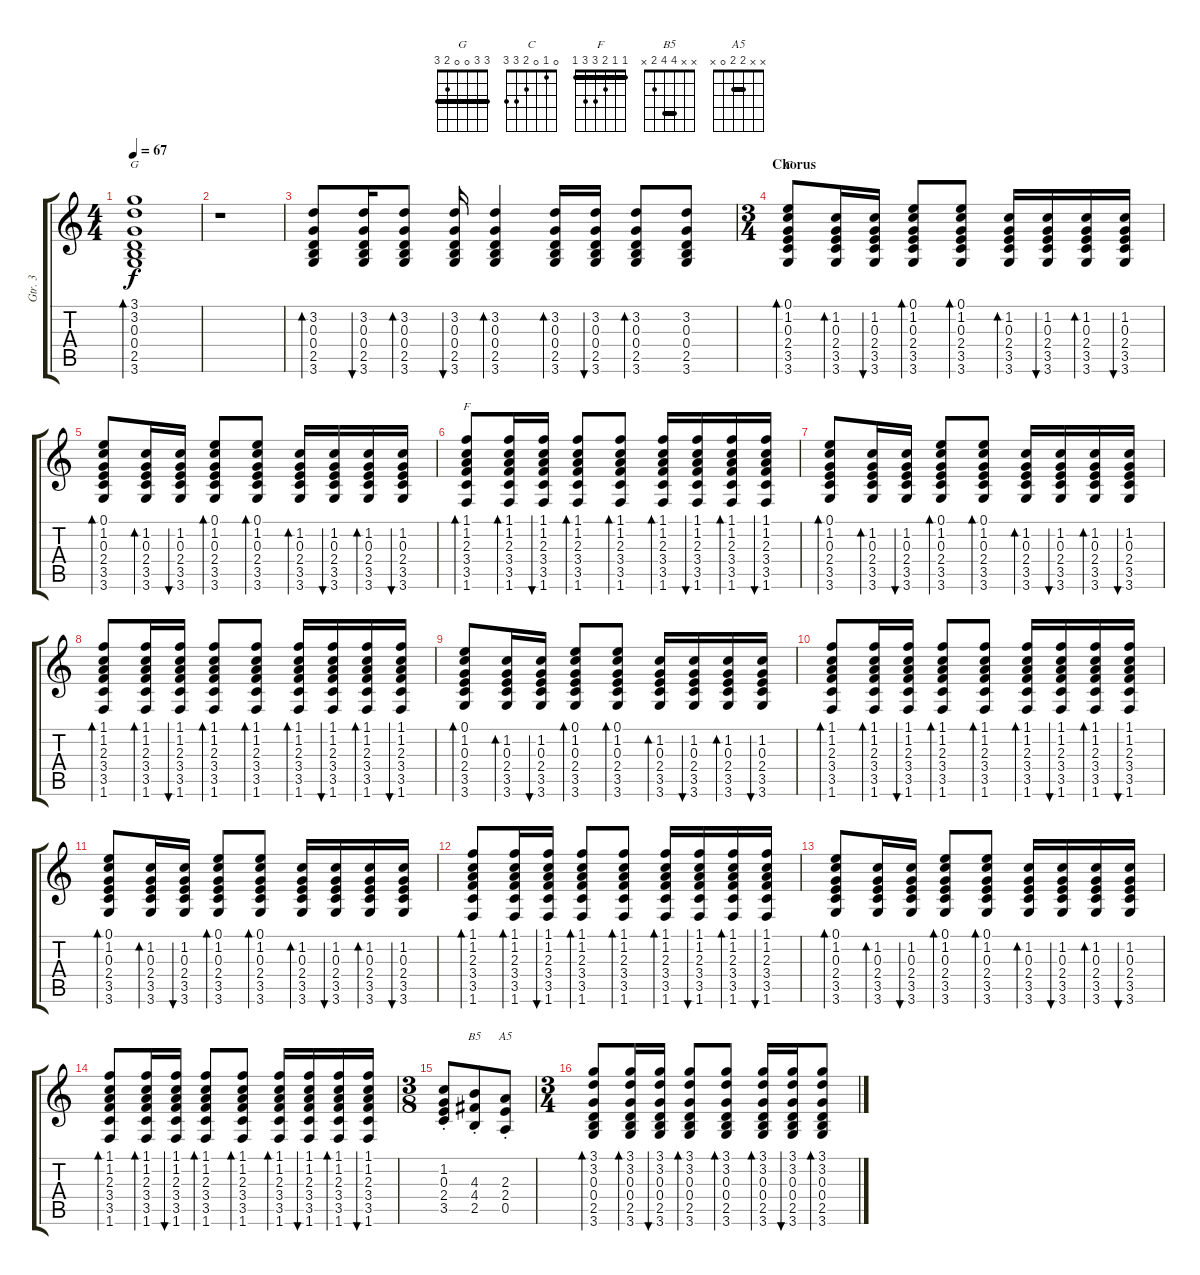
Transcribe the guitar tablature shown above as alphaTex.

\track ("Gtr. 3" "Gtr. 3") {instrument acousticguitarsteel}
\staff {score tabs}
\tuning (E4 B3 G3 D3 A2 E2) {hide}
\chord ("G" 3 3 0 0 2 3) {barre 3}
\chord ("C" 0 1 0 2 3 3)
\chord ("F" 1 1 2 3 3 1) {barre 1}
\chord ("B5" x x 4 4 2 x) {barre 4}
\chord ("A5" x x 2 2 0 x) {barre 2}
\ts (4 4)
\tempo 67
\clef g2
\ks c
(3.1 3.2 0.3 0.4 2.5 3.6).1{bd 240 ch "G" dy f} |
r.1 |
(3.2 0.3 0.4 2.5 3.6).8{bd 240} (3.2 0.3 0.4 2.5 3.6).16{bu 30} (3.2 0.3 0.4 2.5 3.6).8{bd 30} (3.2 0.3 0.4 2.5 3.6).16{bu 30} (3.2 0.3 0.4 2.5 3.6).4{bd 30} (3.2 0.3 0.4 2.5 3.6).16{bd 30} (3.2 0.3 0.4 2.5 3.6).16{bu 30} (3.2 0.3 0.4 2.5 3.6).8{bd 30} (3.2 0.3 0.4 2.5 3.6).8 |
\ts (3 4)
\section ("" "Chorus")
(0.1 1.2 0.3 2.4 3.5 3.6).8{bd 240 ch "C"} (1.2 0.3 2.4 3.5 3.6).16{bd 30} (1.2 0.3 2.4 3.5 3.6).16{bu 30} (0.1 1.2 0.3 2.4 3.5 3.6).8{bd 60} (0.1 1.2 0.3 2.4 3.5 3.6).8{bd 60} (1.2 0.3 2.4 3.5 3.6).16{bd 30} (1.2 0.3 2.4 3.5 3.6).16{bu 30} (1.2 0.3 2.4 3.5 3.6).16{bd 30} (1.2 0.3 2.4 3.5 3.6).16{bu 30} |
(0.1 1.2 0.3 2.4 3.5 3.6).8{bd 60} (1.2 0.3 2.4 3.5 3.6).16{bd 30} (1.2 0.3 2.4 3.5 3.6).16{bu 30} (0.1 1.2 0.3 2.4 3.5 3.6).8{bd 60} (0.1 1.2 0.3 2.4 3.5 3.6).8{bd 60} (1.2 0.3 2.4 3.5 3.6).16{bd 30} (1.2 0.3 2.4 3.5 3.6).16{bu 30} (1.2 0.3 2.4 3.5 3.6).16{bd 30} (1.2 0.3 2.4 3.5 3.6).16{bu 30} |
(1.1 1.2 2.3 3.4 3.5 1.6).8{bd 60 ch "F"} (1.1 1.2 2.3 3.4 3.5 1.6).16{bd 30} (1.1 1.2 2.3 3.4 3.5 1.6).16{bu 30} (1.1 1.2 2.3 3.4 3.5 1.6).8{bd 60} (1.1 1.2 2.3 3.4 3.5 1.6).8{bd 60} (1.1 1.2 2.3 3.4 3.5 1.6).16{bd 30} (1.1 1.2 2.3 3.4 3.5 1.6).16{bu 30} (1.1 1.2 2.3 3.4 3.5 1.6).16{bd 30} (1.1 1.2 2.3 3.4 3.5 1.6).16{bu 30} |
(0.1 1.2 0.3 2.4 3.5 3.6).8{bd 60} (1.2 0.3 2.4 3.5 3.6).16{bd 30} (1.2 0.3 2.4 3.5 3.6).16{bu 30} (0.1 1.2 0.3 2.4 3.5 3.6).8{bd 60} (0.1 1.2 0.3 2.4 3.5 3.6).8{bd 60} (1.2 0.3 2.4 3.5 3.6).16{bd 30} (1.2 0.3 2.4 3.5 3.6).16{bu 30} (1.2 0.3 2.4 3.5 3.6).16{bd 30} (1.2 0.3 2.4 3.5 3.6).16{bu 30} |
(1.1 1.2 2.3 3.4 3.5 1.6).8{bd 60} (1.1 1.2 2.3 3.4 3.5 1.6).16{bd 30} (1.1 1.2 2.3 3.4 3.5 1.6).16{bu 30} (1.1 1.2 2.3 3.4 3.5 1.6).8{bd 60} (1.1 1.2 2.3 3.4 3.5 1.6).8{bd 60} (1.1 1.2 2.3 3.4 3.5 1.6).16{bd 30} (1.1 1.2 2.3 3.4 3.5 1.6).16{bu 30} (1.1 1.2 2.3 3.4 3.5 1.6).16{bd 30} (1.1 1.2 2.3 3.4 3.5 1.6).16{bu 30} |
(0.1 1.2 0.3 2.4 3.5 3.6).8{bd 60} (1.2 0.3 2.4 3.5 3.6).16{bd 30} (1.2 0.3 2.4 3.5 3.6).16{bu 30} (0.1 1.2 0.3 2.4 3.5 3.6).8{bd 60} (0.1 1.2 0.3 2.4 3.5 3.6).8{bd 60} (1.2 0.3 2.4 3.5 3.6).16{bd 30} (1.2 0.3 2.4 3.5 3.6).16{bu 30} (1.2 0.3 2.4 3.5 3.6).16{bd 30} (1.2 0.3 2.4 3.5 3.6).16{bu 30} |
(1.1 1.2 2.3 3.4 3.5 1.6).8{bd 60} (1.1 1.2 2.3 3.4 3.5 1.6).16{bd 30} (1.1 1.2 2.3 3.4 3.5 1.6).16{bu 30} (1.1 1.2 2.3 3.4 3.5 1.6).8{bd 60} (1.1 1.2 2.3 3.4 3.5 1.6).8{bd 60} (1.1 1.2 2.3 3.4 3.5 1.6).16{bd 30} (1.1 1.2 2.3 3.4 3.5 1.6).16{bu 30} (1.1 1.2 2.3 3.4 3.5 1.6).16{bd 30} (1.1 1.2 2.3 3.4 3.5 1.6).16{bu 30} |
(0.1 1.2 0.3 2.4 3.5 3.6).8{bd 60} (1.2 0.3 2.4 3.5 3.6).16{bd 30} (1.2 0.3 2.4 3.5 3.6).16{bu 30} (0.1 1.2 0.3 2.4 3.5 3.6).8{bd 60} (0.1 1.2 0.3 2.4 3.5 3.6).8{bd 60} (1.2 0.3 2.4 3.5 3.6).16{bd 30} (1.2 0.3 2.4 3.5 3.6).16{bu 30} (1.2 0.3 2.4 3.5 3.6).16{bd 30} (1.2 0.3 2.4 3.5 3.6).16{bu 30} |
(1.1 1.2 2.3 3.4 3.5 1.6).8{bd 60} (1.1 1.2 2.3 3.4 3.5 1.6).16{bd 30} (1.1 1.2 2.3 3.4 3.5 1.6).16{bu 30} (1.1 1.2 2.3 3.4 3.5 1.6).8{bd 60} (1.1 1.2 2.3 3.4 3.5 1.6).8{bd 60} (1.1 1.2 2.3 3.4 3.5 1.6).16{bd 30} (1.1 1.2 2.3 3.4 3.5 1.6).16{bu 30} (1.1 1.2 2.3 3.4 3.5 1.6).16{bd 30} (1.1 1.2 2.3 3.4 3.5 1.6).16{bu 30} |
(0.1 1.2 0.3 2.4 3.5 3.6).8{bd 60} (1.2 0.3 2.4 3.5 3.6).16{bd 30} (1.2 0.3 2.4 3.5 3.6).16{bu 30} (0.1 1.2 0.3 2.4 3.5 3.6).8{bd 60} (0.1 1.2 0.3 2.4 3.5 3.6).8{bd 60} (1.2 0.3 2.4 3.5 3.6).16{bd 30} (1.2 0.3 2.4 3.5 3.6).16{bu 30} (1.2 0.3 2.4 3.5 3.6).16{bd 30} (1.2 0.3 2.4 3.5 3.6).16{bu 30} |
(1.1 1.2 2.3 3.4 3.5 1.6).8{bd 60} (1.1 1.2 2.3 3.4 3.5 1.6).16{bd 30} (1.1 1.2 2.3 3.4 3.5 1.6).16{bu 30} (1.1 1.2 2.3 3.4 3.5 1.6).8{bd 60} (1.1 1.2 2.3 3.4 3.5 1.6).8{bd 60} (1.1 1.2 2.3 3.4 3.5 1.6).16{bd 30} (1.1 1.2 2.3 3.4 3.5 1.6).16{bu 30} (1.1 1.2 2.3 3.4 3.5 1.6).16{bd 30} (1.1 1.2 2.3 3.4 3.5 1.6).16{bu 30} |
\ts (3 8)
(1.2{st} 0.3{st} 2.4{st} 3.5{st}).8 (4.3{st} 4.4{st} 2.5{st}).8{ch "B5"} (2.3{st} 2.4{st} 0.5{st}).8{ch "A5"} |
\ts (3 4)
(3.1 3.2 0.3 0.4 2.5 3.6).8{bd 60} (3.1 3.2 0.3 0.4 2.5 3.6).16{bd 30} (3.1 3.2 0.3 0.4 2.5 3.6).16{bu 30} (3.1 3.2 0.3 0.4 2.5 3.6).8{bd 60} (3.1 3.2 0.3 0.4 2.5 3.6).8{bd 60} (3.1 3.2 0.3 0.4 2.5 3.6).16{bd 30} (3.1 3.2 0.3 0.4 2.5 3.6).16{bu 30} (3.1 3.2 0.3 0.4 2.5 3.6).8{bd 60}
